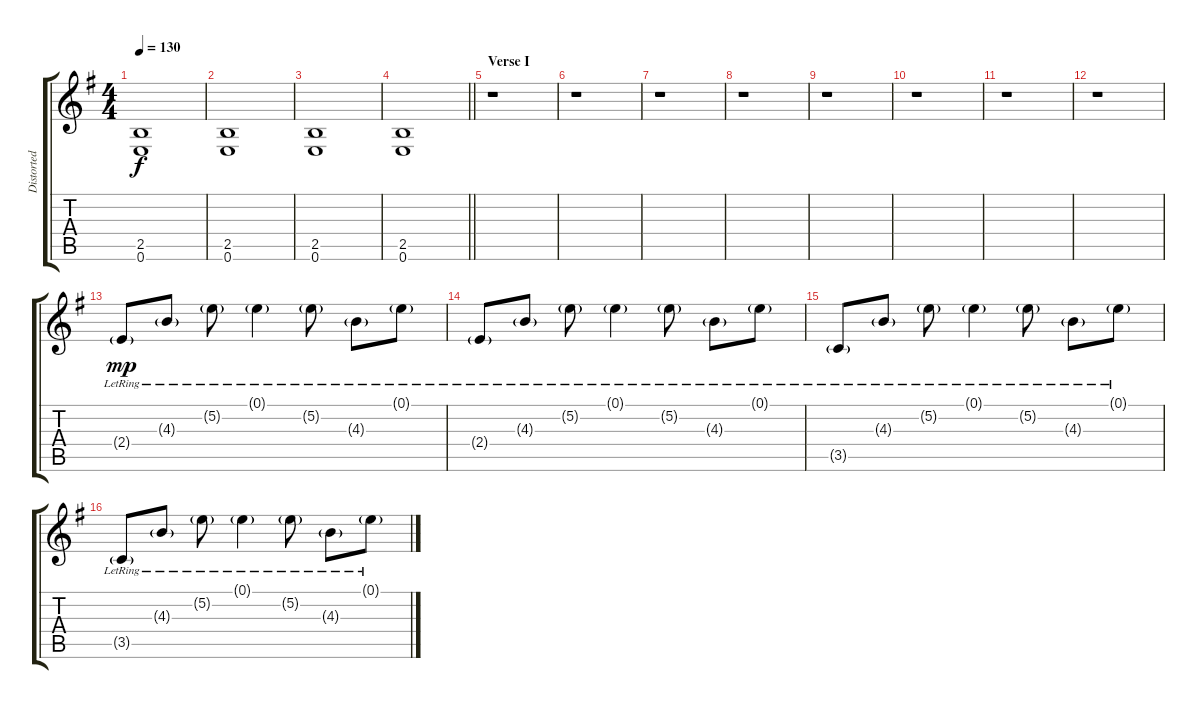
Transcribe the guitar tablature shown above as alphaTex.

\track ("Distorted Rhythm Guitar (L)" "Distorted ") {instrument distortionguitar}
\staff {score tabs}
\tuning (E4 B3 G3 D3 A2 E2) {hide}
\ts (4 4)
\tempo 130
\clef g2
\ks eminor
(2.5 0.6).1{dy f} |
(2.5 0.6).1 |
(2.5 0.6).1 |
\barLineRight lightlight
(2.5 0.6).1 |
\section ("" "Verse I")
r.1 |
r.1 |
r.1 |
r.1 |
r.1 |
r.1 |
r.1 |
r.1 |
2.4{g lr}.8{dy mp} 4.3{g lr}.8 5.2{g lr}.8 0.1{g lr}.4 5.2{g lr}.8 4.3{g lr}.8 0.1{g lr}.8 |
2.4{g lr}.8 4.3{g lr}.8 5.2{g lr}.8 0.1{g lr}.4 5.2{g lr}.8 4.3{g lr}.8 0.1{g lr}.8 |
3.5{g lr}.8 4.3{g lr}.8 5.2{g lr}.8 0.1{g lr}.4 5.2{g lr}.8 4.3{g lr}.8 0.1{g lr}.8 |
3.5{g lr}.8 4.3{g lr}.8 5.2{g lr}.8 0.1{g lr}.4 5.2{g lr}.8 4.3{g lr}.8 0.1{g lr}.8
